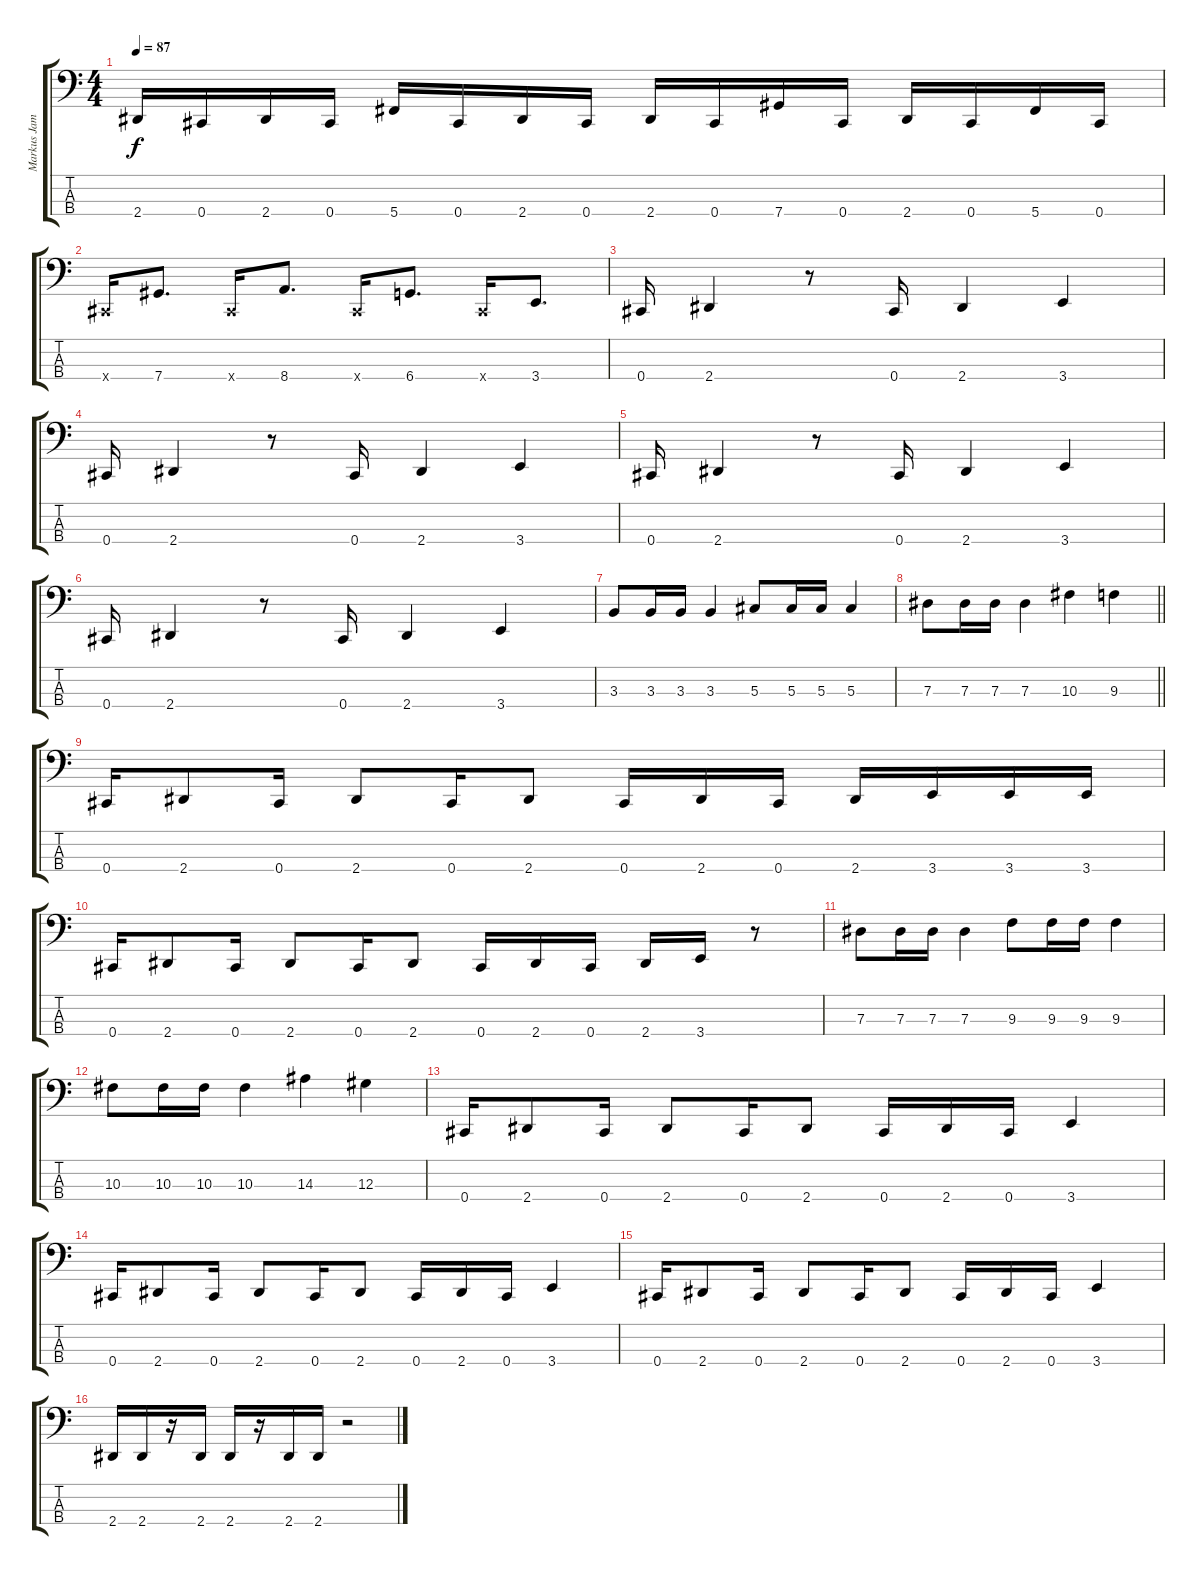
\track ("Markus James Bass" "Markus Jam") {instrument electricbasspick}
\staff {score tabs}
\tuning (Gb2 Db2 Ab1 Db1) {hide}
\ts (4 4)
\tempo 87
\clef f4
\ks c
2.4.16{dy f} 0.4.16 2.4.16 0.4.16 5.4.16 0.4.16 2.4.16 0.4.16 2.4.16 0.4.16 7.4.16 0.4.16 2.4.16 0.4.16 5.4.16 0.4.16 |
0.4{x}.16 7.4.8{d} 0.4{x}.16 8.4.8{d} 0.4{x}.16 6.4.8{d} 0.4{x}.16 3.4.8{d} |
0.4.16 2.4.4 r.8 0.4.16 2.4.4 3.4.4 |
0.4.16 2.4.4 r.8 0.4.16 2.4.4 3.4.4 |
0.4.16 2.4.4 r.8 0.4.16 2.4.4 3.4.4 |
0.4.16 2.4.4 r.8 0.4.16 2.4.4 3.4.4 |
3.3.8 3.3.16 3.3.16 3.3.4 5.3.8 5.3.16 5.3.16 5.3.4 |
\barLineRight lightlight
7.3.8 7.3.16 7.3.16 7.3.4 10.3.4 9.3.4 |
0.4.16 2.4.8 0.4.16 2.4.8 0.4.16 2.4.8 0.4.16 2.4.16 0.4.16 2.4.16 3.4.16 3.4.16 3.4.16 |
0.4.16 2.4.8 0.4.16 2.4.8 0.4.16 2.4.8 0.4.16 2.4.16 0.4.16 2.4.16 3.4.16 r.8 |
7.3.8 7.3.16 7.3.16 7.3.4 9.3.8 9.3.16 9.3.16 9.3.4 |
10.3.8 10.3.16 10.3.16 10.3.4 14.3.4 12.3.4 |
0.4.16 2.4.8 0.4.16 2.4.8 0.4.16 2.4.8 0.4.16 2.4.16 0.4.16 3.4.4 |
0.4.16 2.4.8 0.4.16 2.4.8 0.4.16 2.4.8 0.4.16 2.4.16 0.4.16 3.4.4 |
0.4.16 2.4.8 0.4.16 2.4.8 0.4.16 2.4.8 0.4.16 2.4.16 0.4.16 3.4.4 |
2.4.16 2.4.16 r.16 2.4.16 2.4.16 r.16 2.4.16 2.4.16 r.2
